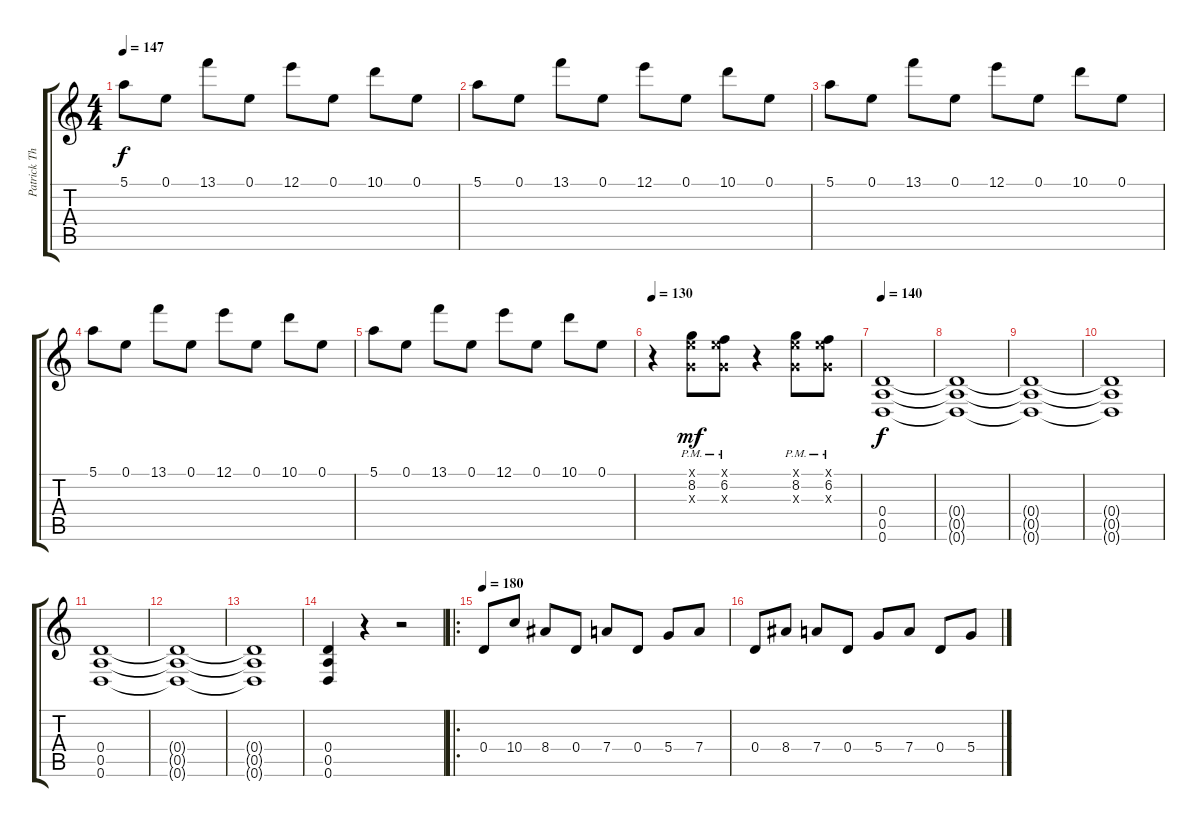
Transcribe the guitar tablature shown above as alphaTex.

\track ("Patrick Thompson - Lead Guitar" "Patrick Th") {instrument distortionguitar}
\staff {score tabs}
\tuning (E4 B3 G3 D3 A2 D2) {hide}
\ts (4 4)
\tempo 147
\clef g2
\ks c
5.1.8{dy f} 0.1.8 13.1.8 0.1.8 12.1.8 0.1.8 10.1.8 0.1.8 |
5.1.8 0.1.8 13.1.8 0.1.8 12.1.8 0.1.8 10.1.8 0.1.8 |
5.1.8 0.1.8 13.1.8 0.1.8 12.1.8 0.1.8 10.1.8 0.1.8 |
5.1.8 0.1.8 13.1.8 0.1.8 12.1.8 0.1.8 10.1.8 0.1.8 |
5.1.8 0.1.8 13.1.8 0.1.8 12.1.8 0.1.8 10.1.8 0.1.8 |
\tempo 130
r.4 (0.1{x} 8.2{pm} 0.3{x}).8{dy mf} (0.1{x} 6.2{pm} 0.3{x}).8 r.4 (0.1{x} 8.2{pm} 0.3{x}).8 (0.1{x} 6.2{pm} 0.3{x}).8 |
\tempo 120
\tempo 140
(0.4 0.5 0.6).1{dy f volume 7} |
(0.4{t} 0.5{t} 0.6{t}).1 |
(0.4{t} 0.5{t} 0.6{t}).1 |
(0.4{t} 0.5{t} 0.6{t}).1 |
(0.4 0.5 0.6).1{volume 13} |
(0.4{t} 0.5{t} 0.6{t}).1{volume 7} |
(0.4{t} 0.5{t} 0.6{t}).1 |
(0.4 0.5 0.6).4{volume 13} r.4 r.2 |
\ro
\tempo 180
0.4.8{volume 13} 10.4.8 8.4.8 0.4.8 7.4.8 0.4.8 5.4.8 7.4.8 |
0.4.8 8.4.8 7.4.8 0.4.8 5.4.8 7.4.8 0.4.8 5.4.8
